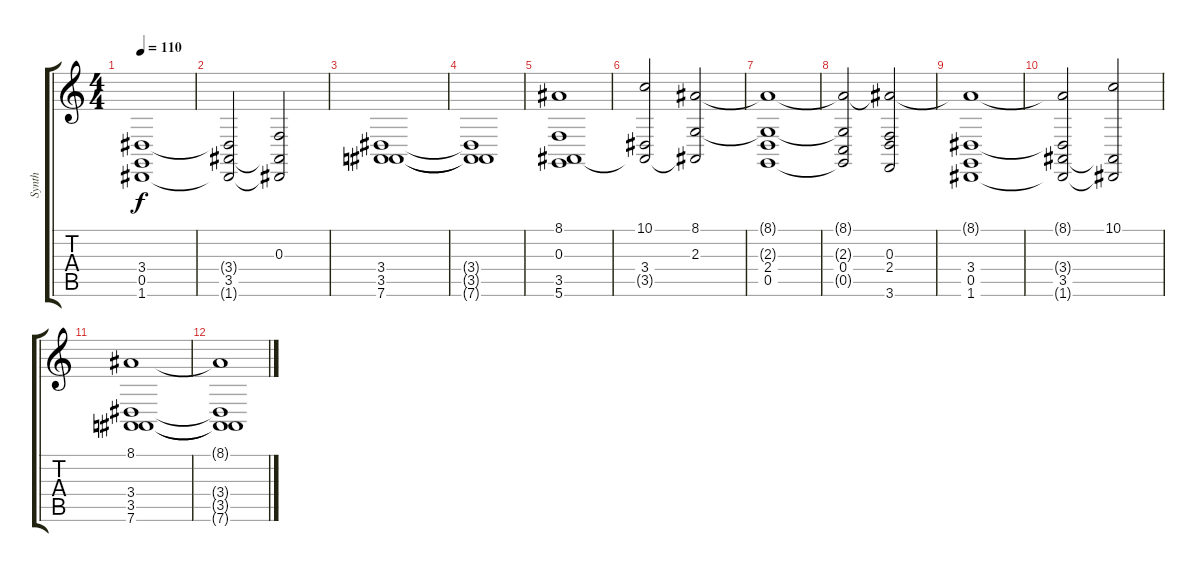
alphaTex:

\track ("Synth" "Synth") {instrument pad2warm}
\staff {score tabs}
\tuning (D4 A3 F3 C3 G2 D2) {hide}
\ts (4 4)
\tempo 110
\clef g2
\ks c
(3.4 0.5 1.6).1{dy f} |
(3.4{t} 3.5 1.6{t}).2 (0.3 3.5{t} 1.6{t}).2 |
(3.4 3.5 7.6).1 |
(3.4{t} 3.5{t} 7.6{t}).1 |
(8.1 0.3 3.5 5.6).1 |
(10.1 3.4 3.5{t}).2 (8.1 2.3 3.5{t}).2 |
(8.1{t} 2.3{t} 2.4 0.5).1 |
(8.1{t} 2.3{t} 0.4 0.5{t}).2 (8.1{t} 0.3 2.4 3.6).2 |
(8.1{t} 3.4 0.5 1.6).1 |
(8.1{t} 3.4{t} 3.5 1.6{t}).2 (10.1 3.5{t} 1.6{t}).2 |
(8.1 3.4 3.5 7.6).1 |
(8.1{t} 3.4{t} 3.5{t} 7.6{t}).1
